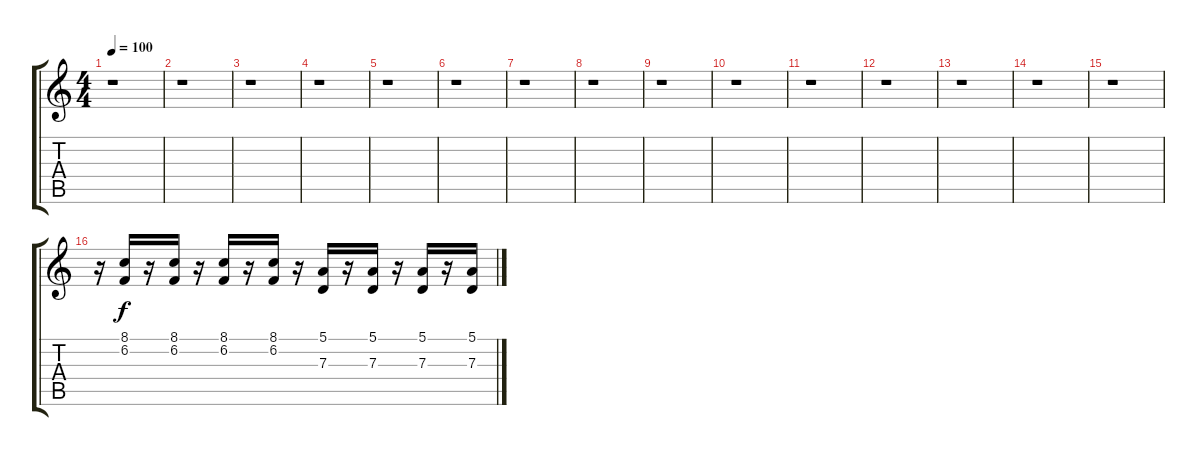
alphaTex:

\track "" {instrument drawbarorgan}
\staff {score tabs}
\tuning (E4 B3 G3 D3 A2 E2) {hide}
\ts (4 4)
\tempo 100
\clef g2
\ks c
r.1{dy f instrument drawbarorgan} |
r.1 |
r.1 |
r.1 |
r.1 |
r.1 |
r.1 |
r.1 |
r.1 |
r.1 |
r.1 |
r.1 |
r.1 |
r.1 |
r.1 |
r.16 (8.1 6.2).16 r.16 (8.1 6.2).16 r.16 (8.1 6.2).16 r.16 (8.1 6.2).16 r.16 (5.1 7.3).16 r.16 (5.1 7.3).16 r.16 (5.1 7.3).16 r.16 (5.1 7.3).16
